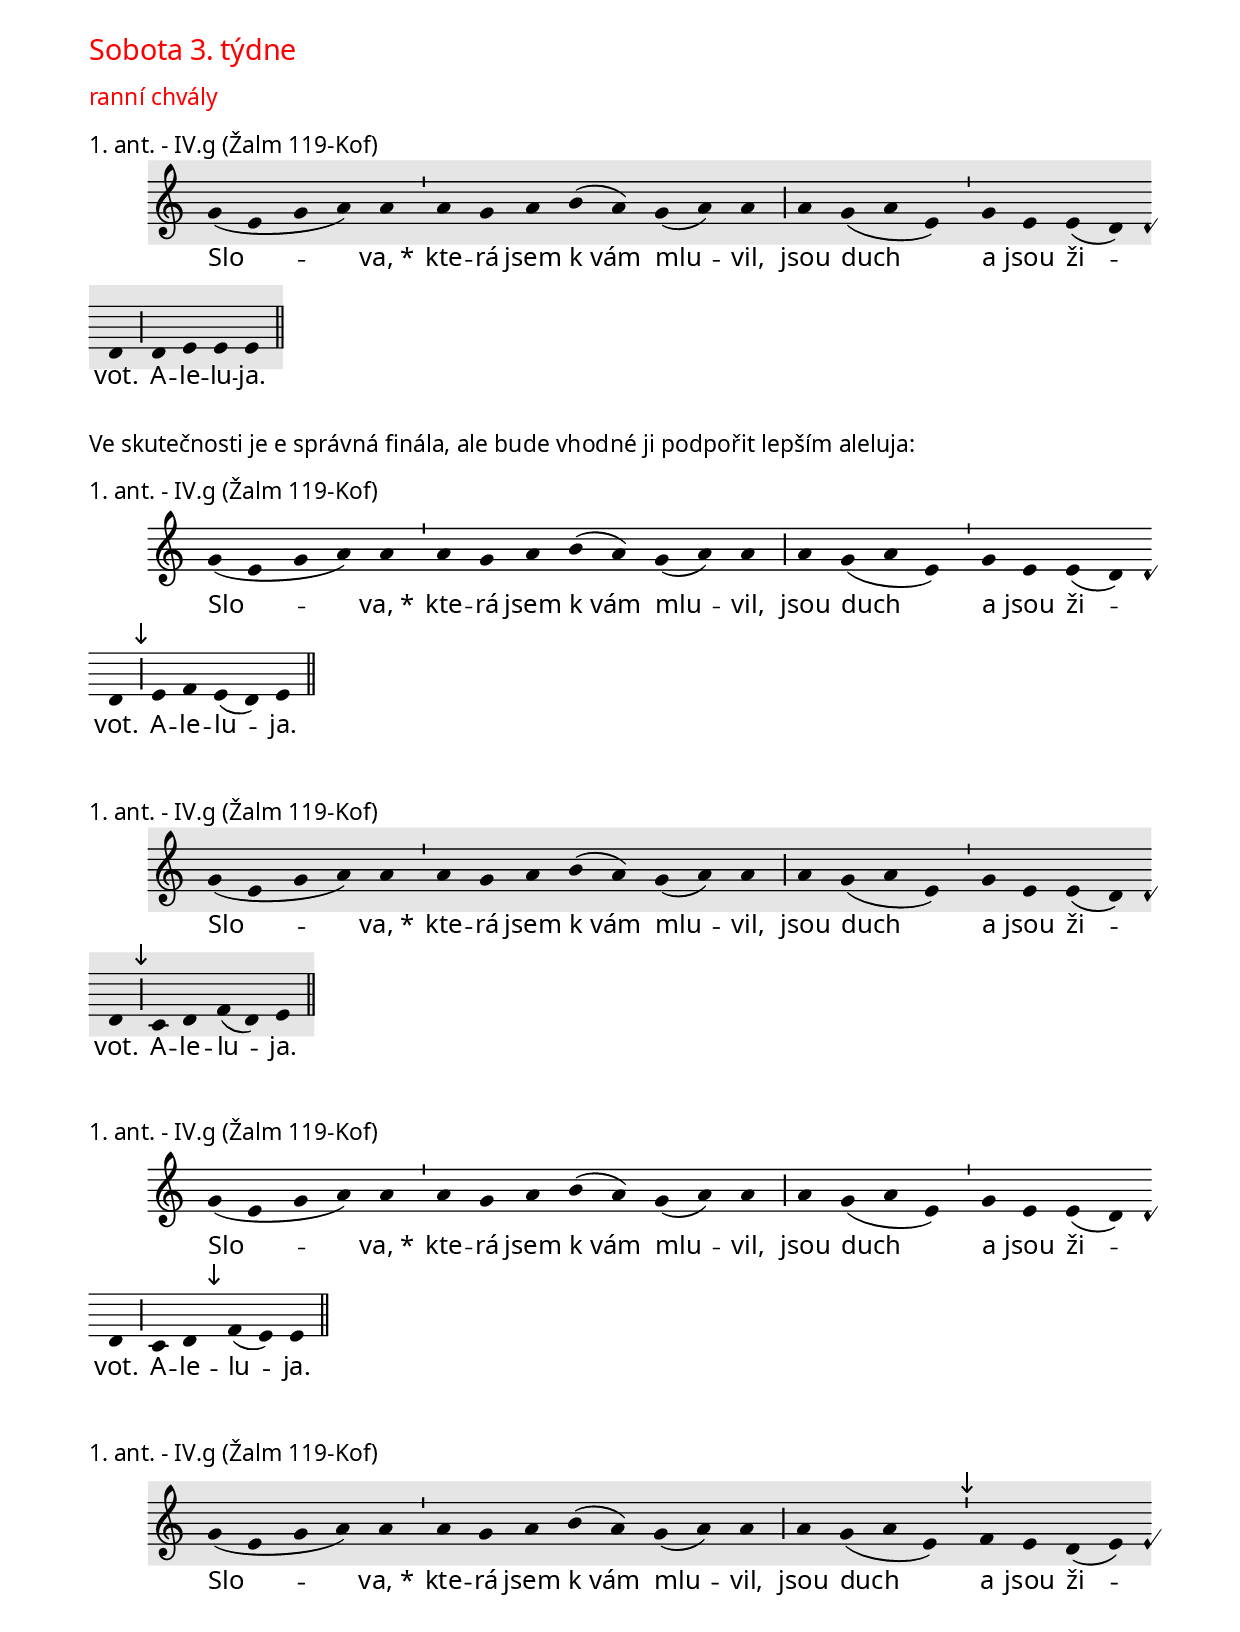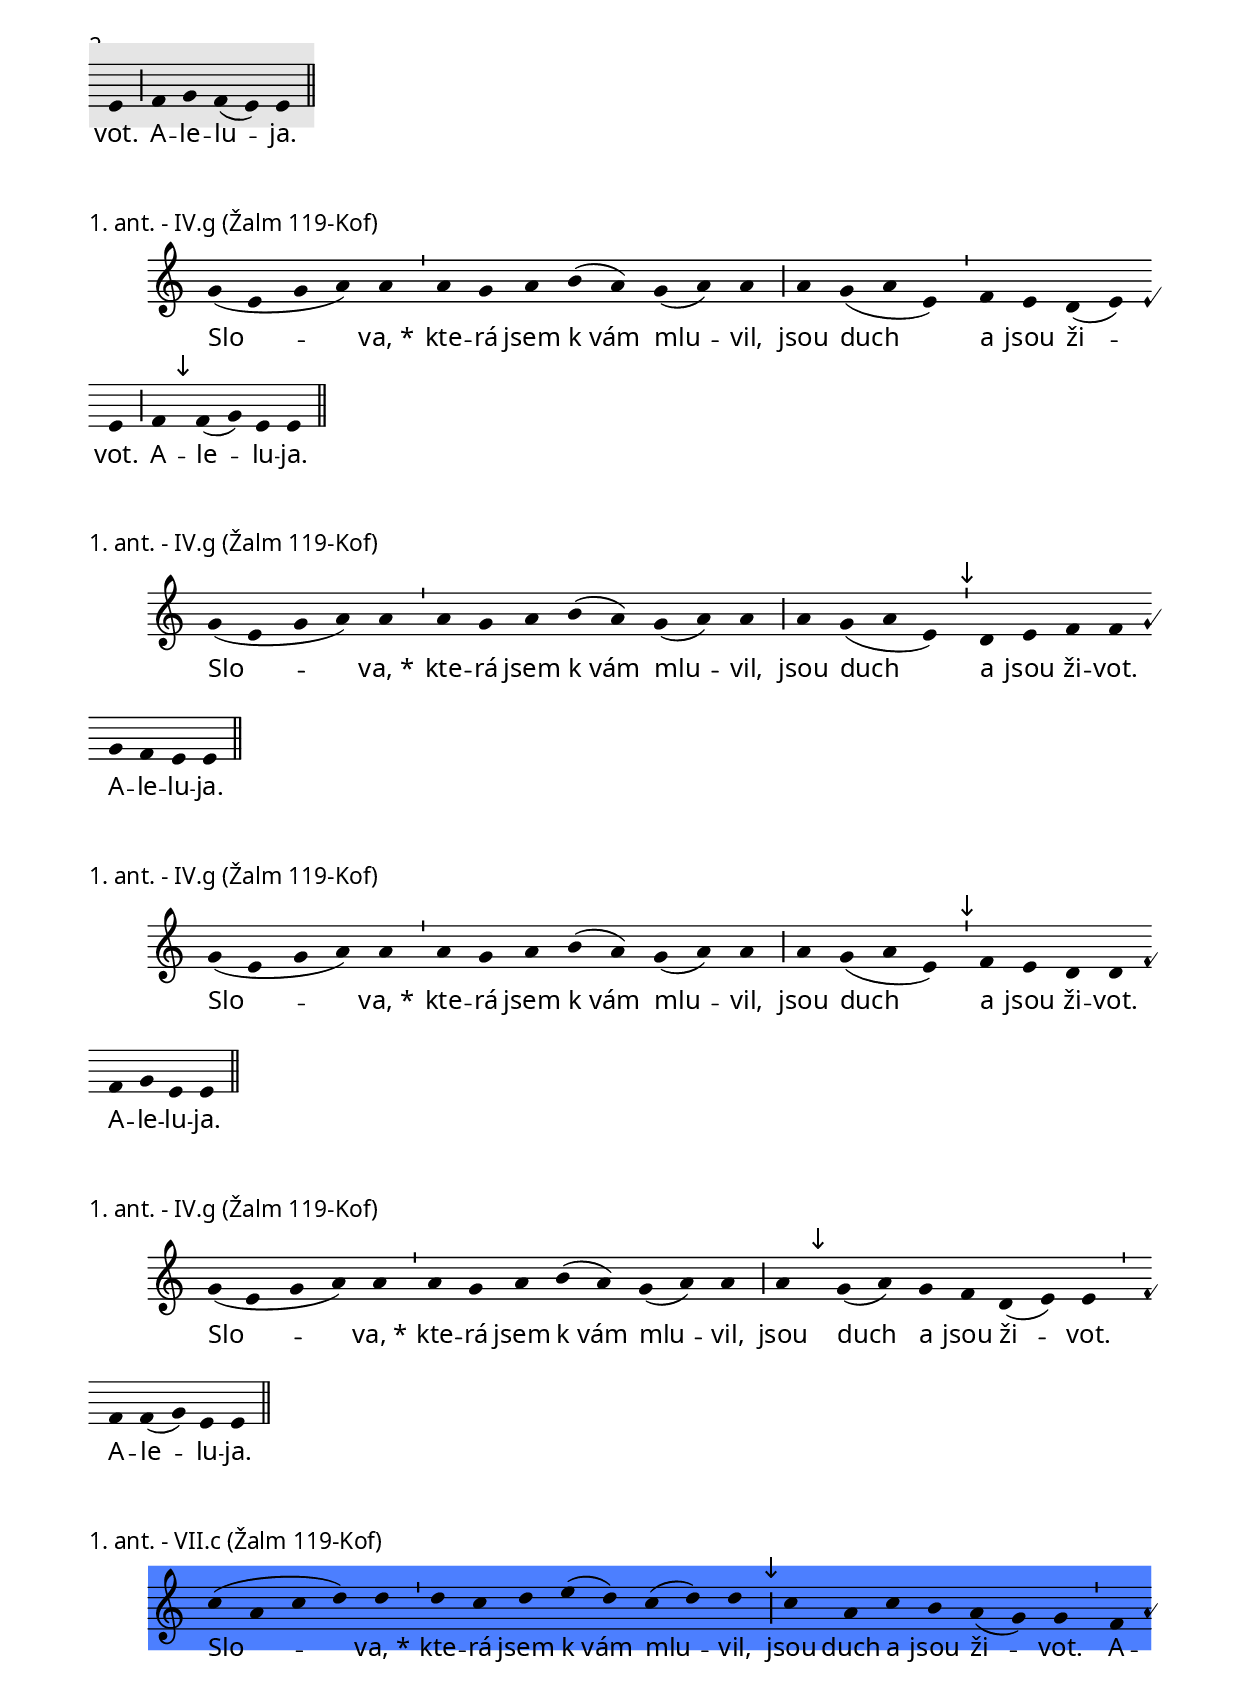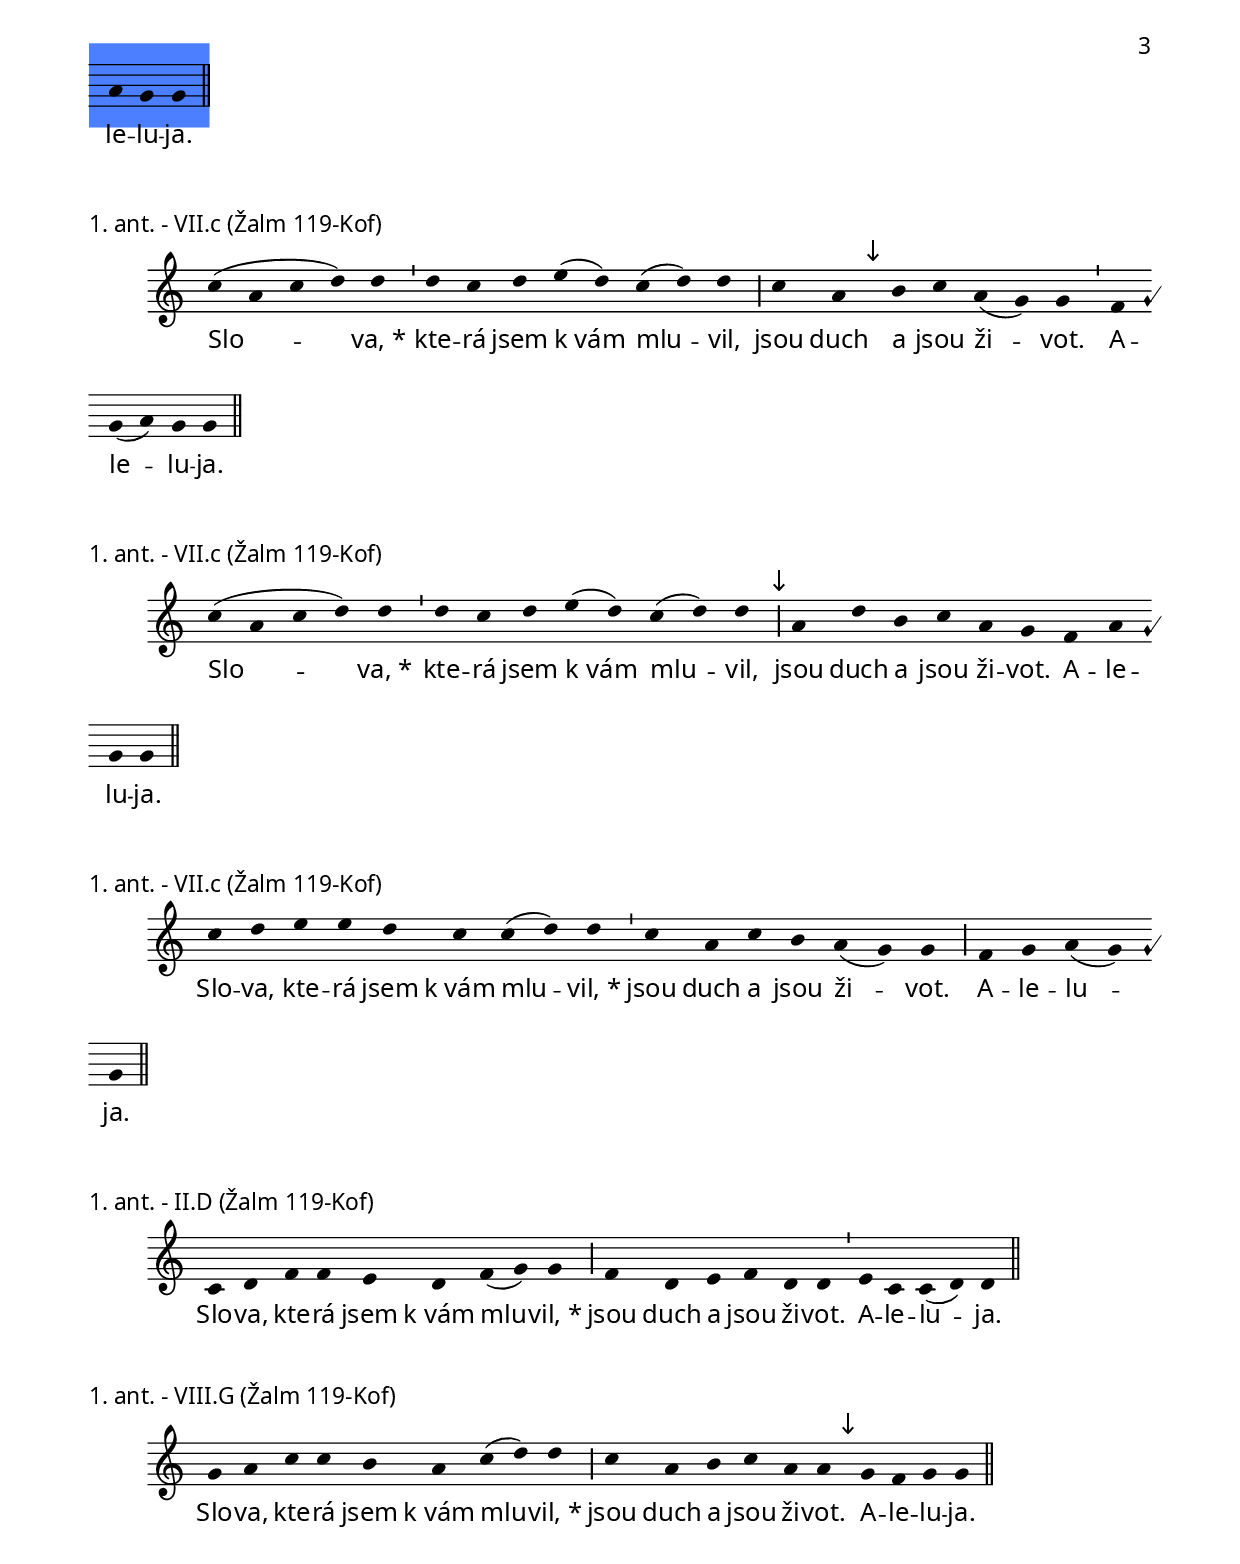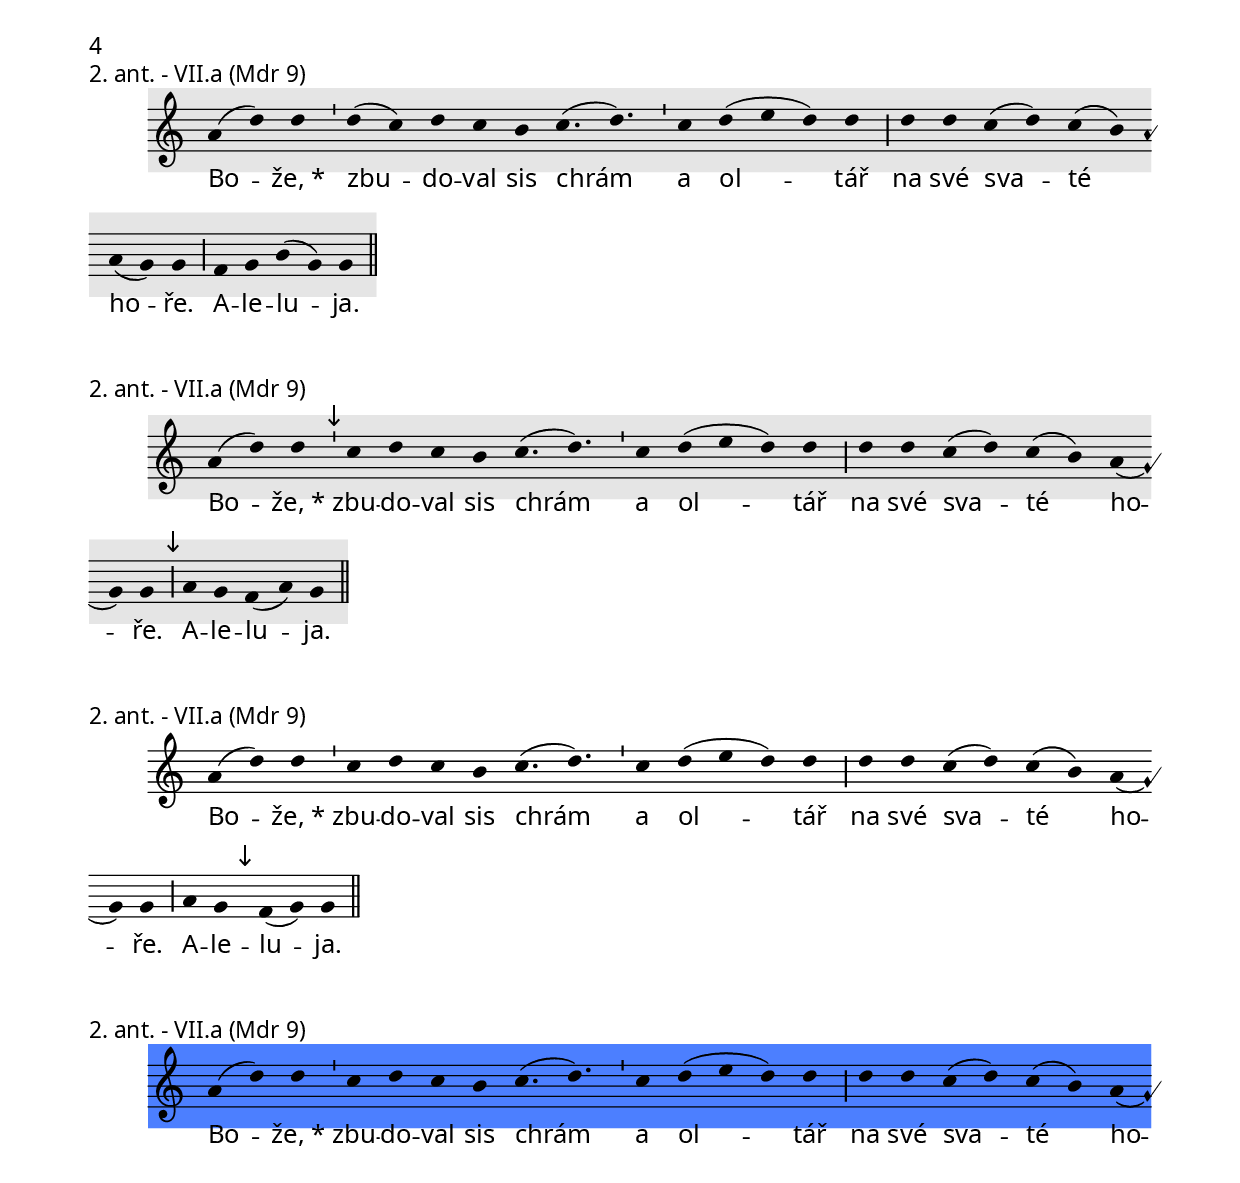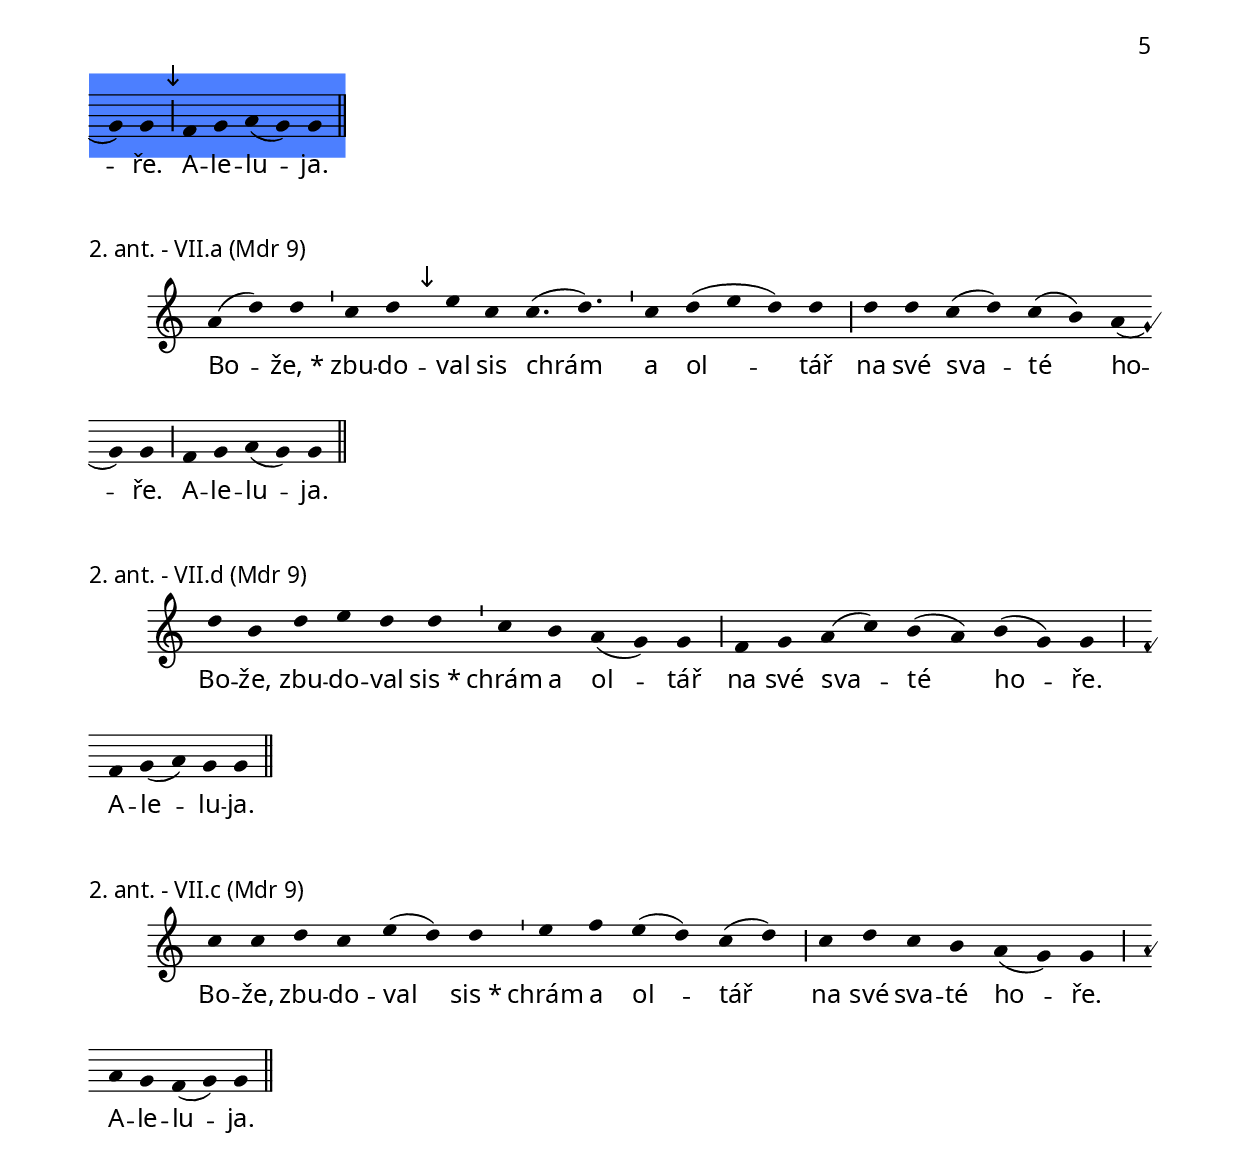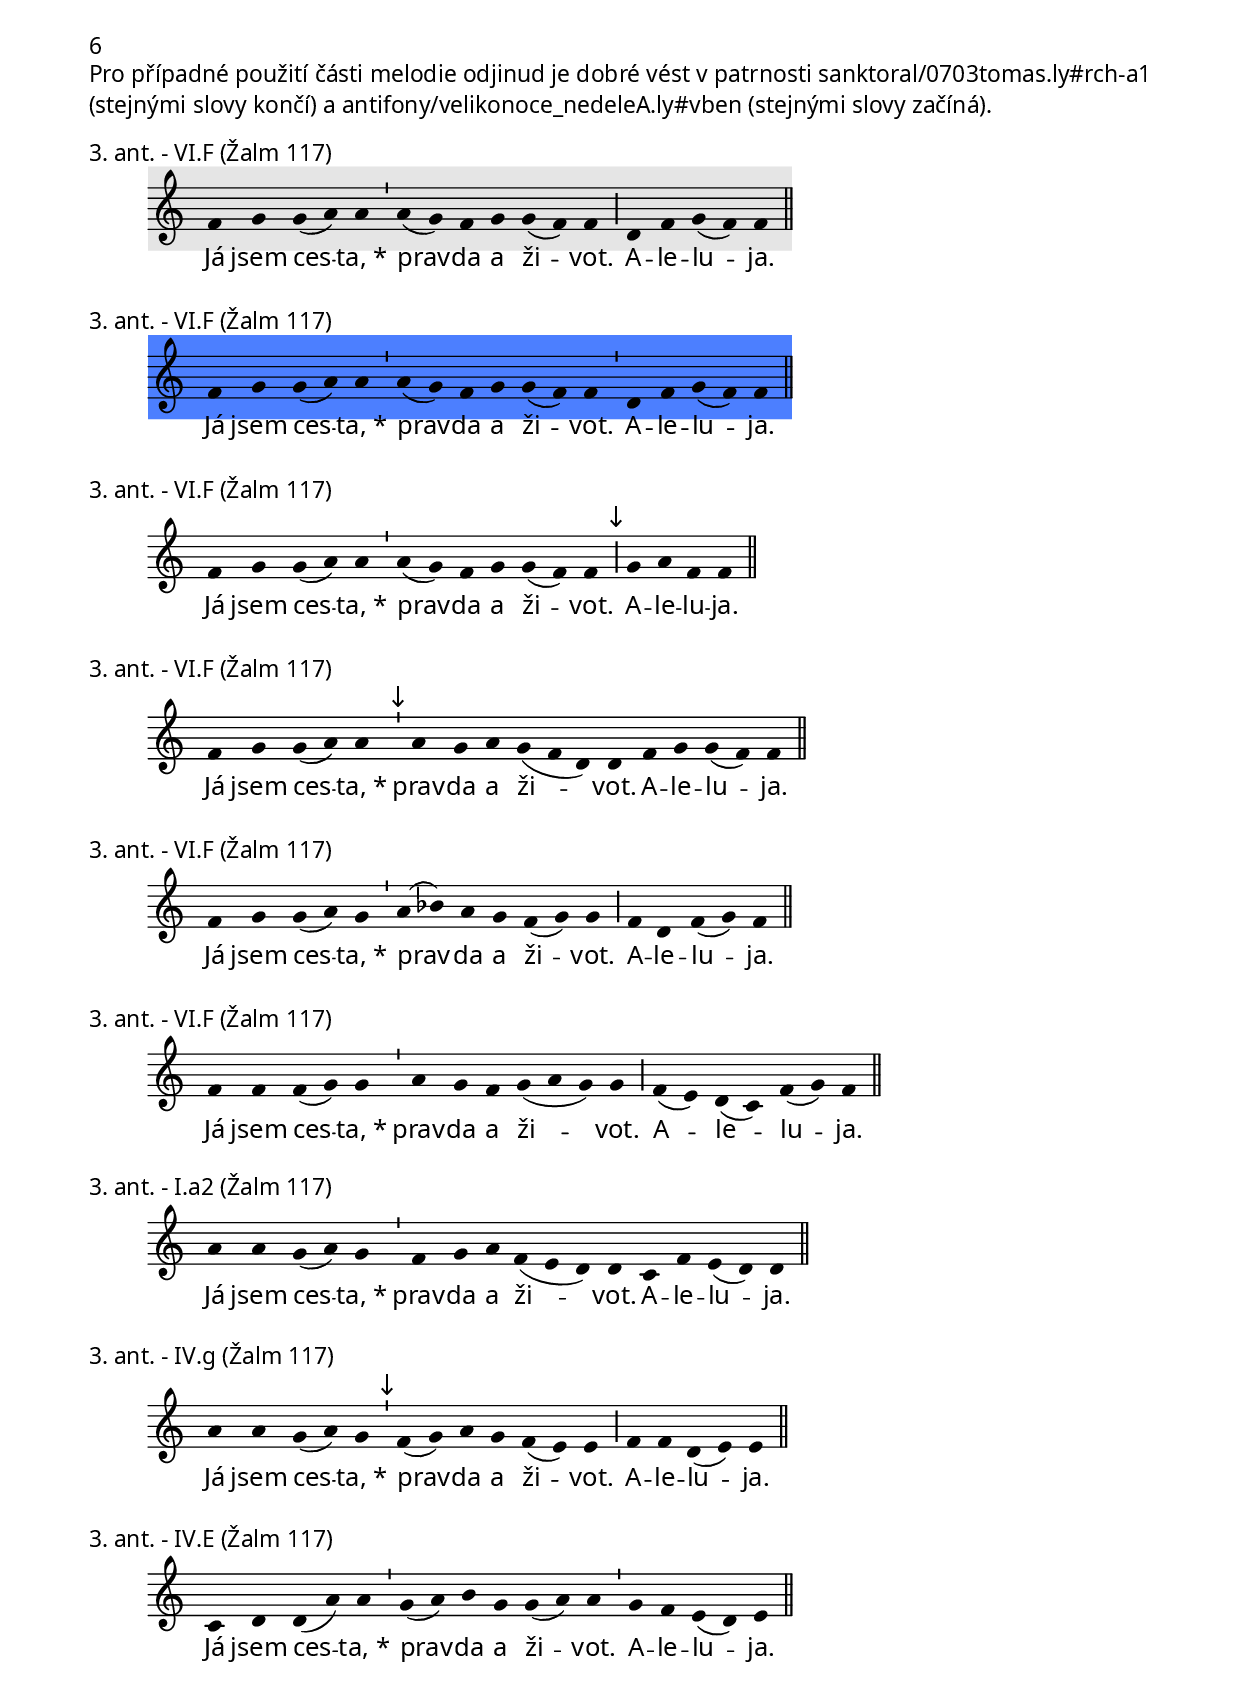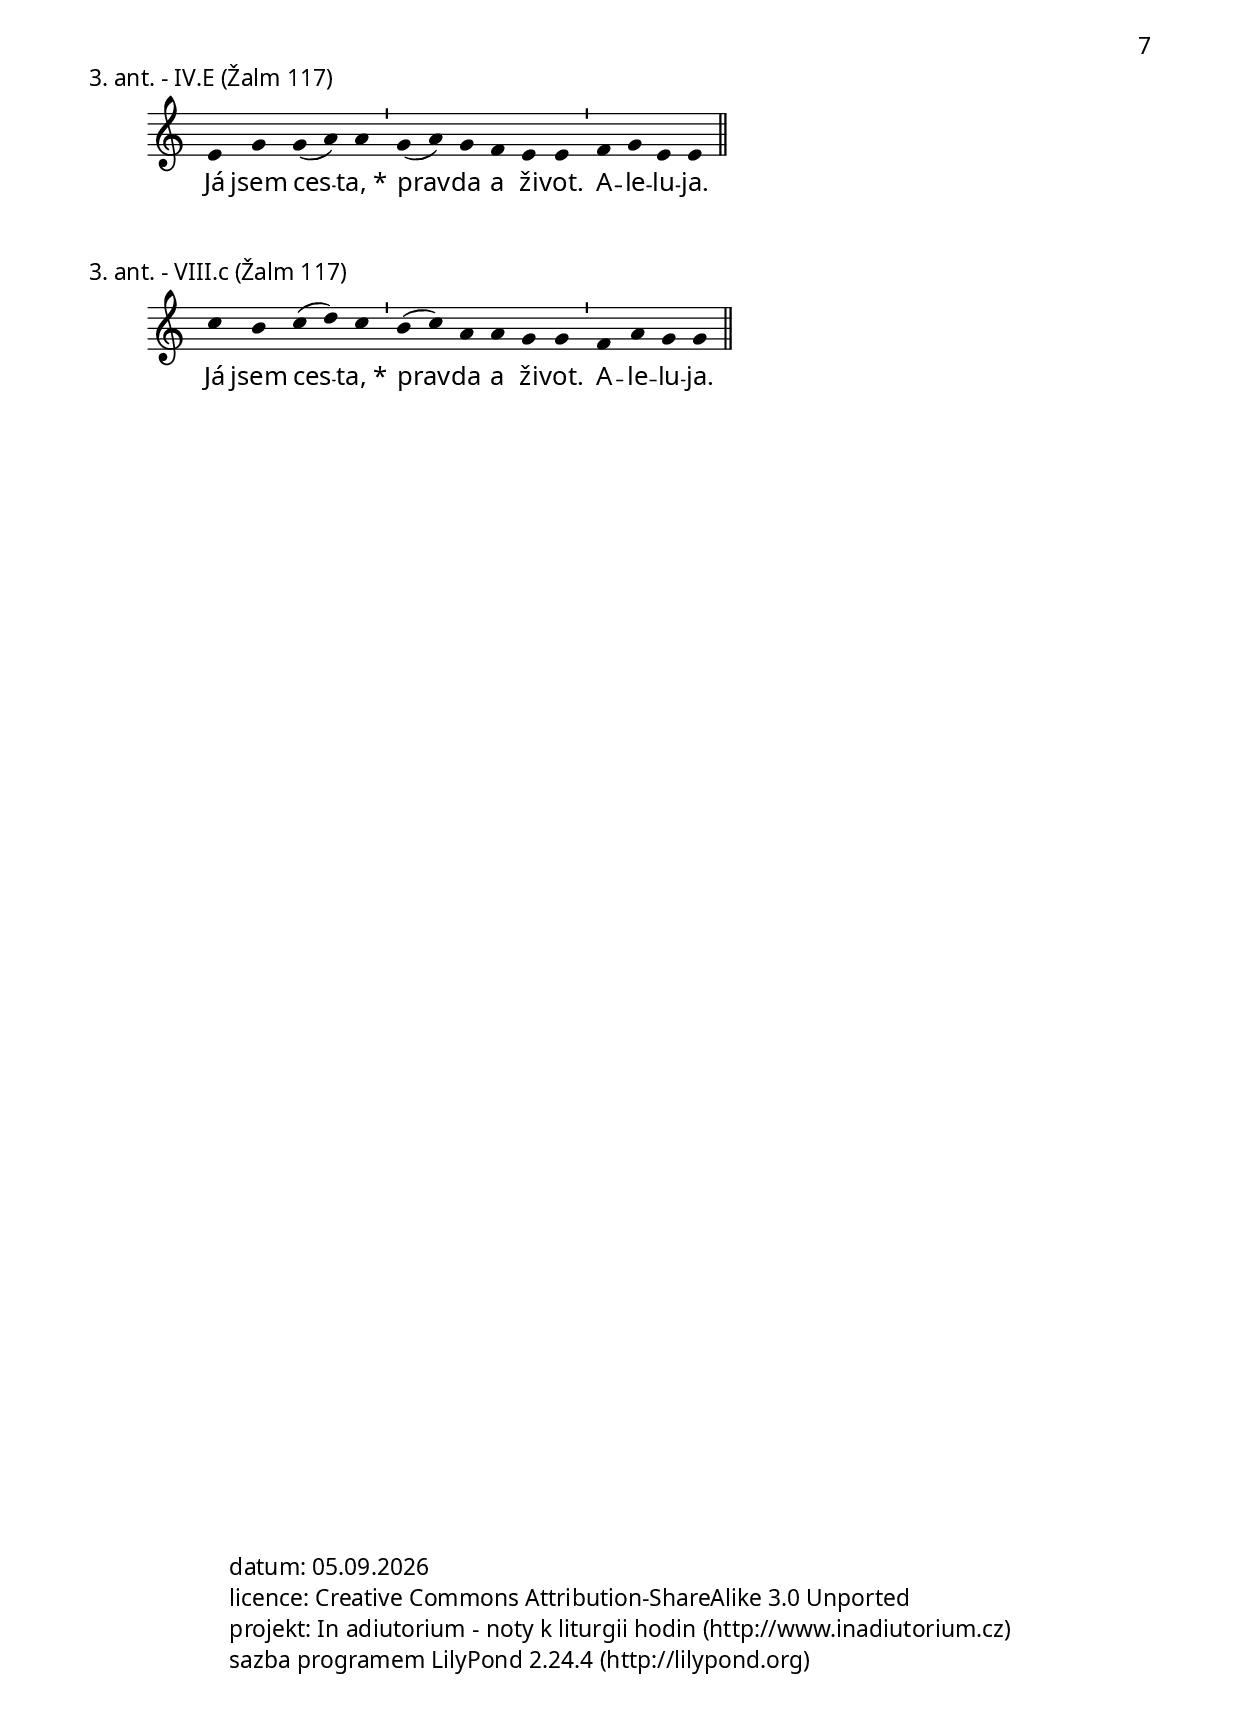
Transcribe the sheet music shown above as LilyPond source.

\include "../spolecne.ly"

\markup {\nadpisDen {Sobota 3. týdne}}

\markup {\nadpisHodinka {"ranní chvály"}}

\score {
  \relative c'' {
    \zvyraznovacSedy
    \choralniRezim
    g4( e g a) a \barMin a g a b( a) g( a) a \barMaior
    a g( a e) \barMin g e e( d) d \barMaior
    d e e e \barFinalis
  }
  \addlyrics {
    Slo -- va,_* kte -- rá jsem k_vám mlu -- vil,
    jsou duch a jsou ži -- vot.
    A -- le -- lu -- ja.
  }
  \header {
    quid = "1. ant."
    modus = "IV"
    differentia = "g"
    psalmus = "Žalm 119-Kof"
    id = "rch-a1"
    placet = "? tady si nejsem jist pravou finálou"
    piece = \markup {\sestavTitulek}
  }
}

\markup\justify{
  Ve skutečnosti je e správná finála, ale bude vhodné ji podpořit
  lepším aleluja:
}

\score {
  \relative c'' {
    \choralniRezim
    g4( e g a) a \barMin
    a g a b( a) g( a) a \barMaior
    a g( a e) \barMin
    g e e( d) d \barMaior
    \mark\sipka e f e( d) e \barFinalis
  }
  \addlyrics {
    Slo -- va,_*
    kte -- rá jsem k_vám mlu -- vil,
    jsou duch
    a jsou ži -- vot.
    A -- le -- lu -- ja.
  }
  \header {
    quid = "1. ant."
    modus = "IV"
    differentia = "g"
    psalmus = "Žalm 119-Kof"
    id = "rch-a1"
    piece = \markup {\sestavTitulek}
  }
}

\score {
  \relative c'' {
    \zvyraznovacSedy
    \choralniRezim
    g4( e g a) a \barMin
    a g a b( a) g( a) a \barMaior
    a g( a e) \barMin
    g e e( d) d \barMaior
    \mark\sipka c d f( d) e \barFinalis
  }
  \addlyrics {
    Slo -- va,_*
    kte -- rá jsem k_vám mlu -- vil,
    jsou duch
    a jsou ži -- vot.
    A -- le -- lu -- ja.
  }
  \header {
    quid = "1. ant."
    modus = "IV"
    differentia = "g"
    psalmus = "Žalm 119-Kof"
    id = "rch-a1"
    piece = \markup {\sestavTitulek}
  }
}

\score {
  \relative c'' {
    \choralniRezim
    g4( e g a) a \barMin
    a g a b( a) g( a) a \barMaior
    a g( a e) \barMin
    g e e( d) d \barMaior
    c d \mark\sipka f( e) e \barFinalis
  }
  \addlyrics {
    Slo -- va,_*
    kte -- rá jsem k_vám mlu -- vil,
    jsou duch
    a jsou ži -- vot.
    A -- le -- lu -- ja.
  }
  \header {
    quid = "1. ant."
    modus = "IV"
    differentia = "g"
    psalmus = "Žalm 119-Kof"
    id = "rch-a1"
    piece = \markup {\sestavTitulek}
  }
}

\score {
  \relative c'' {
    \zvyraznovacSedy
    \choralniRezim
    g4( e g a) a \barMin
    a g a b( a) g( a) a \barMaior
    a g( a e) \barMin
    \mark\sipka f e d( e) e \barMaior
    f g f( e) e \barFinalis
  }
  \addlyrics {
    Slo -- va,_*
    kte -- rá jsem k_vám mlu -- vil,
    jsou duch
    a jsou ži -- vot.
    A -- le -- lu -- ja.
  }
  \header {
    quid = "1. ant."
    modus = "IV"
    differentia = "g"
    psalmus = "Žalm 119-Kof"
    placet = "_duch_ nenese melisma moc dobře"
    id = "rch-a1"
    piece = \markup {\sestavTitulek}
  }
}

\score {
  \relative c'' {
    \choralniRezim
    g4( e g a) a \barMin
    a g a b( a) g( a) a \barMaior
    a g( a e) \barMin
    f e d( e) e \barMaior
    f \mark\sipka f( g) e e \barFinalis
  }
  \addlyrics {
    Slo -- va,_*
    kte -- rá jsem k_vám mlu -- vil,
    jsou duch
    a jsou ži -- vot.
    A -- le -- lu -- ja.
  }
  \header {
    quid = "1. ant."
    modus = "IV"
    differentia = "g"
    psalmus = "Žalm 119-Kof"
    id = "rch-a1"
    piece = \markup {\sestavTitulek}
  }
}

\score {
  \relative c'' {
    \choralniRezim
    g4( e g a) a \barMin
    a g a b( a) g( a) a \barMaior
    a g( a e) \barMin
    \mark\sipka d e f f
    g f e e \barFinalis
  }
  \addlyrics {
    Slo -- va,_*
    kte -- rá jsem k_vám mlu -- vil,
    jsou duch
    a jsou ži -- vot.
    A -- le -- lu -- ja.
  }
  \header {
    quid = "1. ant."
    modus = "IV"
    differentia = "g"
    psalmus = "Žalm 119-Kof"
    id = "rch-a1"
    piece = \markup {\sestavTitulek}
  }
}

\score {
  \relative c'' {
    \choralniRezim
    g4( e g a) a \barMin
    a g a b( a) g( a) a \barMaior
    a g( a e) \barMin
    \mark\sipka f e d d
    f g e e \barFinalis
  }
  \addlyrics {
    Slo -- va,_*
    kte -- rá jsem k_vám mlu -- vil,
    jsou duch
    a jsou ži -- vot.
    A -- le -- lu -- ja.
  }
  \header {
    quid = "1. ant."
    modus = "IV"
    differentia = "g"
    psalmus = "Žalm 119-Kof"
    id = "rch-a1"
    piece = \markup {\sestavTitulek}
  }
}

\score {
  \relative c'' {
    \choralniRezim
    g4( e g a) a \barMin
    a g a b( a) g( a) a \barMaior
    a \mark\sipka g( a)
    g f d( e) e \barMin
    f f( g) e e \barFinalis
  }
  \addlyrics {
    Slo -- va,_*
    kte -- rá jsem k_vám mlu -- vil,
    jsou duch
    a jsou ži -- vot.
    A -- le -- lu -- ja.
  }
  \header {
    quid = "1. ant."
    modus = "IV"
    differentia = "g"
    psalmus = "Žalm 119-Kof"
    id = "rch-a1"
    piece = \markup {\sestavTitulek}
  }
}

\score {
  \relative c'' {
    \zvyraznovacModry
    \choralniRezim
    c4( a c d) d \barMin
    d c d e( d) c( d) d \barMaior
    \mark\sipka c a
    c b a( g) g \barMin
    f a g g \barFinalis
  }
  \addlyrics {
    Slo -- va,_*
    kte -- rá jsem k_vám mlu -- vil,
    jsou duch
    a jsou ži -- vot.
    A -- le -- lu -- ja.
  }
  \header {
    quid = "1. ant."
    modus = "VII"
    differentia = "c"
    psalmus = "Žalm 119-Kof"
    id = "rch-a1"
    piece = \markup {\sestavTitulek}
  }
}

\score {
  \relative c'' {
    \choralniRezim
    c4( a c d) d \barMin
    d c d e( d) c( d) d \barMaior
    c a
    \mark\sipka b c a( g) g \barMin
    f g( a) g g \barFinalis
  }
  \addlyrics {
    Slo -- va,_*
    kte -- rá jsem k_vám mlu -- vil,
    jsou duch
    a jsou ži -- vot.
    A -- le -- lu -- ja.
  }
  \header {
    quid = "1. ant."
    modus = "VII"
    differentia = "c"
    psalmus = "Žalm 119-Kof"
    id = "rch-a1"
    piece = \markup {\sestavTitulek}
  }
}

\score {
  \relative c'' {
    \choralniRezim
    c4( a c d) d \barMin
    d c d e( d) c( d) d \barMaior
    \mark\sipka a d
    b c a g
    f a g g \barFinalis
  }
  \addlyrics {
    Slo -- va,_*
    kte -- rá jsem k_vám mlu -- vil,
    jsou duch
    a jsou ži -- vot.
    A -- le -- lu -- ja.
  }
  \header {
    quid = "1. ant."
    modus = "VII"
    differentia = "c"
    psalmus = "Žalm 119-Kof"
    id = "rch-a1"
    piece = \markup {\sestavTitulek}
  }
}

\score {
  \relative c'' {
    \choralniRezim
    c4 d
    e e d c c( d) d \barMin
    c a c b a( g) g \barMaior
    f g a( g) g \barFinalis
  }
  \addlyrics {
    Slo -- va,
    kte -- rá jsem k_vám mlu -- vil,_*
    jsou duch
    a jsou ži -- vot.
    A -- le -- lu -- ja.
  }
  \header {
    quid = "1. ant."
    modus = "VII"
    differentia = "c"
    psalmus = "Žalm 119-Kof"
    id = "rch-a1"
    piece = \markup {\sestavTitulek}
  }
}

\score {
  \relative c' {
    \choralniRezim
    c4 d
    f f e d f( g) g \barMaior
    f d e f d d \barMin
    e c c( d) d \barFinalis
  }
  \addlyrics {
    Slo -- va,
    kte -- rá jsem k_vám mlu -- vil,_*
    jsou duch
    a jsou ži -- vot.
    A -- le -- lu -- ja.
  }
  \header {
    quid = "1. ant."
    modus = "II"
    differentia = "D"
    psalmus = "Žalm 119-Kof"
    id = "rch-a1"
    piece = \markup {\sestavTitulek}
  }
}

\score {
  \relative c'' {
    \choralniRezim
    g4 a
    c c b a c( d) d \barMaior
    c a b c a a
    \mark\sipka g f g g \barFinalis
  }
  \addlyrics {
    Slo -- va,
    kte -- rá jsem k_vám mlu -- vil,_*
    jsou duch
    a jsou ži -- vot.
    A -- le -- lu -- ja.
  }
  \header {
    quid = "1. ant."
    modus = "VIII"
    differentia = "G"
    psalmus = "Žalm 119-Kof"
    id = "rch-a1"
    piece = \markup {\sestavTitulek}
  }
}

\pageBreak

\score {
  \relative c'' {
    \zvyraznovacSedy
    \choralniRezim
    a4( d) d \barMin
    d( c) d c b c4.( d) \barMin c4 d( e d) d \barMaior
    d d c( d) c( b) a( g) g \barMaior
    f g b( g) g \barFinalis
  }
  \addlyrics {
    Bo -- že,_*
    zbu -- do -- val sis chrám a ol -- tář
    na své sva -- té ho -- ře.
    A -- le -- lu -- ja.
  }
  \header {
    quid = "2. ant."
    modus = "VII"
    differentia = "a"
    psalmus = "Mdr 9"
    id = "rch-a2"
    piece = \markup {\sestavTitulek}
  }
}

\score {
  \relative c'' {
    \zvyraznovacSedy
    \choralniRezim
    a4( d) d \barMin
    \mark\sipka c d c b c4.( d) \barMin c4 d( e d) d \barMaior
    d d c( d) c( b) a( g) g \barMaior
    \mark\sipka a g f( a) g \barFinalis
  }
  \addlyrics {
    Bo -- že,_*
    zbu -- do -- val sis chrám a ol -- tář
    na své sva -- té ho -- ře.
    A -- le -- lu -- ja.
  }
  \header {
    quid = "2. ant."
    modus = "VII"
    differentia = "a"
    psalmus = "Mdr 9"
    id = "rch-a2"
    piece = \markup {\sestavTitulek}
  }
}

\score {
  \relative c'' {
    \choralniRezim
    a4( d) d \barMin
    c d c b c4.( d) \barMin c4 d( e d) d \barMaior
    d d c( d) c( b) a( g) g \barMaior
    a g \mark\sipka f( g) g \barFinalis
  }
  \addlyrics {
    Bo -- že,_*
    zbu -- do -- val sis chrám a ol -- tář
    na své sva -- té ho -- ře.
    A -- le -- lu -- ja.
  }
  \header {
    quid = "2. ant."
    modus = "VII"
    differentia = "a"
    psalmus = "Mdr 9"
    id = "rch-a2"
    piece = \markup {\sestavTitulek}
  }
}

\score {
  \relative c'' {
    \zvyraznovacModry
    \choralniRezim
    a4( d) d \barMin
    c d c b c4.( d) \barMin c4 d( e d) d \barMaior
    d d c( d) c( b) a( g) g \barMaior
    \mark\sipka f g a( g) g \barFinalis
  }
  \addlyrics {
    Bo -- že,_*
    zbu -- do -- val sis chrám a ol -- tář
    na své sva -- té ho -- ře.
    A -- le -- lu -- ja.
  }
  \header {
    quid = "2. ant."
    modus = "VII"
    differentia = "a"
    psalmus = "Mdr 9"
    id = "rch-a2"
    piece = \markup {\sestavTitulek}
  }
}

\score {
  \relative c'' {
    \choralniRezim
    a4( d) d \barMin
    c d \mark\sipka e c c4.( d) \barMin c4 d( e d) d \barMaior
    d d c( d) c( b) a( g) g \barMaior
    f g a( g) g \barFinalis
  }
  \addlyrics {
    Bo -- že,_*
    zbu -- do -- val sis chrám a ol -- tář
    na své sva -- té ho -- ře.
    A -- le -- lu -- ja.
  }
  \header {
    quid = "2. ant."
    modus = "VII"
    differentia = "a"
    psalmus = "Mdr 9"
    id = "rch-a2"
    piece = \markup {\sestavTitulek}
  }
}

\score {
  \relative c'' {
    \choralniRezim
    d4 b
    d e d d \barMin c b a( g) g \barMaior
    f g a( c) b( a) b( g) g \barMaior
    f g( a) g g \barFinalis
  }
  \addlyrics {
    Bo -- že,
    zbu -- do -- val sis_* chrám a ol -- tář
    na své sva -- té ho -- ře.
    A -- le -- lu -- ja.
  }
  \header {
    quid = "2. ant."
    modus = "VII"
    differentia = "d"
    psalmus = "Mdr 9"
    id = "rch-a2"
    piece = \markup {\sestavTitulek}
  }
}

\score {
  \relative c'' {
    \choralniRezim
    c4 c
    d c e( d) d \barMin e f e( d) c( d) \barMaior
    c d c b a( g) g \barMaior
    a g f( g) g \barFinalis
  }
  \addlyrics {
    Bo -- že,
    zbu -- do -- val sis_* chrám a ol -- tář
    na své sva -- té ho -- ře.
    A -- le -- lu -- ja.
  }
  \header {
    quid = "2. ant."
    modus = "VII"
    differentia = "c"
    psalmus = "Mdr 9"
    id = "rch-a2"
    piece = \markup {\sestavTitulek}
  }
}

\pageBreak

\markup\justify{
  Pro případné použití části melodie odjinud je dobré vést v patrnosti
  \fial-link "sanktoral/0703tomas.ly#rch-a1" (stejnými slovy končí) a
  \fial-link "antifony/velikonoce_nedeleA.ly#vben" (stejnými slovy začíná).
}

\score {
  \relative c' {
    \zvyraznovacSedy
    \choralniRezim
    f4 g g( a) a \barMin a( g) f g g( f) f \barMaior
    d f g( f) f \barFinalis
  }
  \addlyrics {
    Já jsem ces -- ta,_* prav -- da a ži -- vot.
    A -- le -- lu -- ja.
  }
  \header {
    quid = "3. ant."
    modus = "VI"
    differentia = "F"
    psalmus = "Žalm 117"
    id = "rch-a3"
    placet = "~"
    piece = \markup {\sestavTitulek}
  }
}

\score {
  \relative c' {
    \zvyraznovacModry
    \choralniRezim
    f4 g g( a) a \barMin a( g) f g g( f) f \barMin
    d f g( f) f \barFinalis
  }
  \addlyrics {
    Já jsem ces -- ta,_* prav -- da a ži -- vot.
    A -- le -- lu -- ja.
  }
  \header {
    quid = "3. ant."
    modus = "VI"
    differentia = "F"
    psalmus = "Žalm 117"
    id = "rch-a3"
    placet = "~"
    piece = \markup {\sestavTitulek}
  }
}

\score {
  \relative c' {
    \choralniRezim
    f4 g g( a) a \barMin a( g) f g g( f) f \mark\sipka \barMaior
    g a f f \barFinalis
  }
  \addlyrics {
    Já jsem ces -- ta,_* prav -- da a ži -- vot.
    A -- le -- lu -- ja.
  }
  \header {
    quid = "3. ant."
    modus = "VI"
    differentia = "F"
    psalmus = "Žalm 117"
    id = "rch-a3"
    piece = \markup {\sestavTitulek}
  }
}

\score {
  \relative c' {
    \choralniRezim
    f4 g g( a) a \barMin \mark\sipka a g a g( f d) d
    f g g( f) f \barFinalis
  }
  \addlyrics {
    Já jsem ces -- ta,_* prav -- da a ži -- vot.
    A -- le -- lu -- ja.
  }
  \header {
    quid = "3. ant."
    modus = "VI"
    differentia = "F"
    psalmus = "Žalm 117"
    id = "rch-a3"
    piece = \markup {\sestavTitulek}
  }
}

\score {
  \relative c' {
    \choralniRezim
    f4 g g( a) g \barMin a( bes) a g f( g) g \barMaior
    f d f( g) f \barFinalis
  }
  \addlyrics {
    Já jsem ces -- ta,_* prav -- da a ži -- vot.
    A -- le -- lu -- ja.
  }
  \header {
    quid = "3. ant."
    modus = "VI"
    differentia = "F"
    psalmus = "Žalm 117"
    id = "rch-a3"
    piece = \markup {\sestavTitulek}
  }
}

\score {
  \relative c' {
    \choralniRezim
    f4 f f( g) g \barMin a g f g( a g) g \barMaior
    f( e) d( c) f( g) f \barFinalis
  }
  \addlyrics {
    Já jsem ces -- ta,_* prav -- da a ži -- vot.
    A -- le -- lu -- ja.
  }
  \header {
    quid = "3. ant."
    modus = "VI"
    differentia = "F"
    psalmus = "Žalm 117"
    id = "rch-a3"
    piece = \markup {\sestavTitulek}
  }
}

\score {
  \relative c'' {
    \choralniRezim
    a4 a g( a) g \barMin f g a f( e d) d
    c f e( d) d \barFinalis
  }
  \addlyrics {
    Já jsem ces -- ta,_* prav -- da a ži -- vot.
    A -- le -- lu -- ja.
  }
  \header {
    quid = "3. ant."
    modus = "I"
    differentia = "a2"
    psalmus = "Žalm 117"
    id = "rch-a3"
    piece = \markup {\sestavTitulek}
  }
}

\score {
  \relative c'' {
    \choralniRezim
    a4 a g( a) g \barMin \mark\sipka f( g) a g f( e) e \barMaior
    f f d( e) e \barFinalis
  }
  \addlyrics {
    Já jsem ces -- ta,_* prav -- da a ži -- vot.
    A -- le -- lu -- ja.
  }
  \header {
    quid = "3. ant."
    modus = "IV"
    differentia = "g"
    psalmus = "Žalm 117"
    id = "rch-a3"
    piece = \markup {\sestavTitulek}
  }
}

\score {
  \relative c' {
    \choralniRezim
    c4 d d( a') a \barMin g( a) b g g( a) a \barMin
    g f e( d) e \barFinalis
  }
  \addlyrics {
    Já jsem ces -- ta,_* prav -- da a ži -- vot.
    A -- le -- lu -- ja.
  }
  \header {
    quid = "3. ant."
    modus = "IV"
    differentia = "E"
    psalmus = "Žalm 117"
    id = "rch-a3"
    piece = \markup {\sestavTitulek}
  }
}

\score {
  \relative c' {
    \choralniRezim
    e4 g g( a) a \barMin g( a) g f e e \barMin
    f g e e \barFinalis
  }
  \addlyrics {
    Já jsem ces -- ta,_* prav -- da a ži -- vot.
    A -- le -- lu -- ja.
  }
  \header {
    quid = "3. ant."
    modus = "IV"
    differentia = "E"
    psalmus = "Žalm 117"
    id = "rch-a3"
    piece = \markup {\sestavTitulek}
  }
}

\score {
  \relative c'' {
    \choralniRezim
    c4 b c( d) c \barMin b( c) a a g g \barMin
    f a g g \barFinalis
  }
  \addlyrics {
    Já jsem ces -- ta,_* prav -- da a ži -- vot.
    A -- le -- lu -- ja.
  }
  \header {
    quid = "3. ant."
    modus = "VIII"
    differentia = "c"
    psalmus = "Žalm 117"
    id = "rch-a3"
    piece = \markup {\sestavTitulek}
  }
}